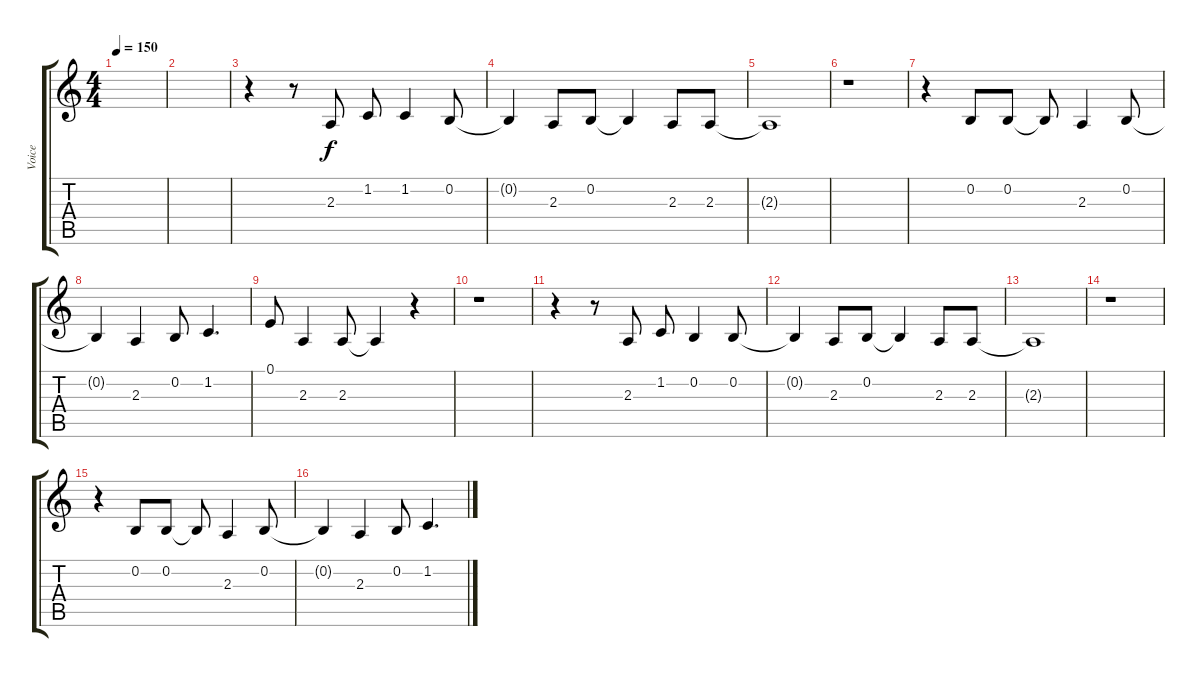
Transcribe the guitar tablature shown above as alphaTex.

\track ("Voice" "Voice") {instrument lead6voice}
\staff {score tabs}
\tuning (E4 B3 G3 D3 A2 E2) {hide}
\ts (4 4)
\tempo 150
\clef g2
\ks c
|
|
r.4 r.8 2.3.8 1.2.8 1.2.4 0.2.8 |
0.2{t}.4 2.3.8 0.2.8 0.2{t}.4 2.3.8 2.3.8 |
2.3{t}.1 |
r.1 |
r.4 0.2.8 0.2.8 0.2{t}.8 2.3.4 0.2.8 |
0.2{t}.4 2.3.4 0.2.8 1.2.4{d} |
0.1.8 2.3.4 2.3.8 2.3{t}.4 r.4 |
r.1 |
r.4 r.8 2.3.8 1.2.8 0.2.4 0.2.8 |
0.2{t}.4 2.3.8 0.2.8 0.2{t}.4 2.3.8 2.3.8 |
2.3{t}.1 |
r.1 |
r.4 0.2.8 0.2.8 0.2{t}.8 2.3.4 0.2.8 |
0.2{t}.4 2.3.4 0.2.8 1.2.4{d}
